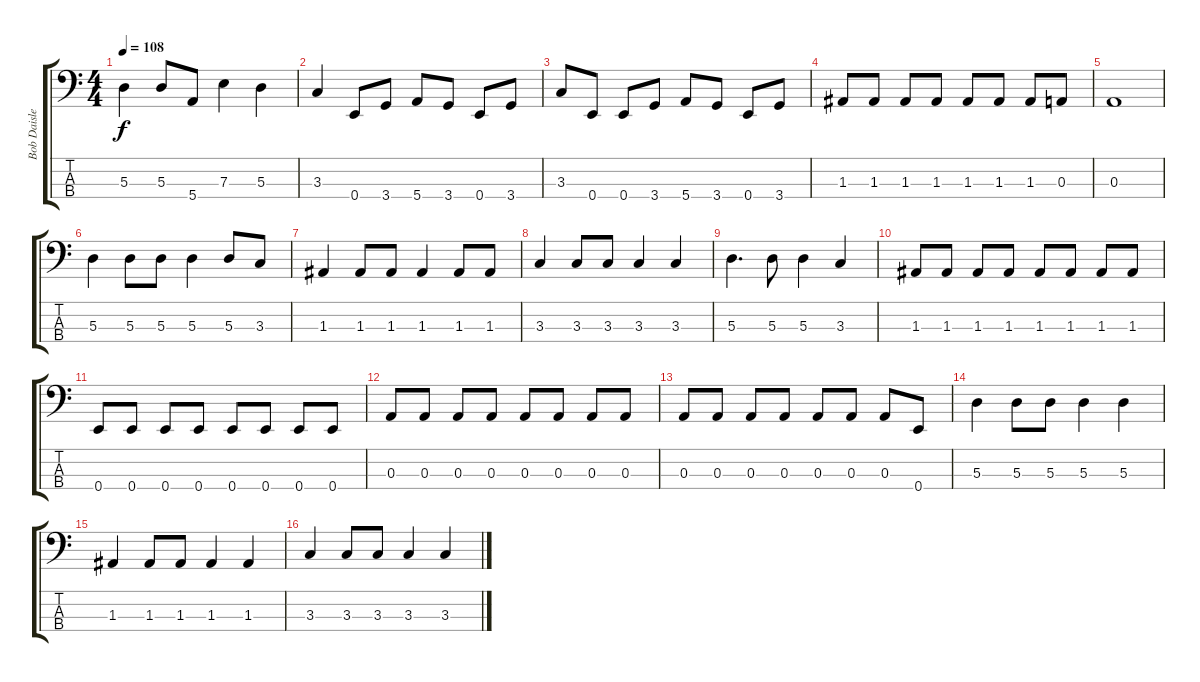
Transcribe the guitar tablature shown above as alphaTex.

\track ("Bob Daisley" "Bob Daisle") {instrument electricbassfinger}
\staff {score tabs}
\tuning (G2 D2 A1 E1) {hide}
\ts (4 4)
\tempo 108
\clef f4
\ks c
5.3.4{dy f} 5.3.8 5.4.8 7.3.4 5.3.4 |
3.3.4 0.4.8 3.4.8 5.4.8 3.4.8 0.4.8 3.4.8 |
3.3.8 0.4.8 0.4.8 3.4.8 5.4.8 3.4.8 0.4.8 3.4.8 |
1.3.8 1.3.8 1.3.8 1.3.8 1.3.8 1.3.8 1.3.8 0.3.8 |
0.3.1 |
5.3.4 5.3.8 5.3.8 5.3.4 5.3.8 3.3.8 |
1.3.4 1.3.8 1.3.8 1.3.4 1.3.8 1.3.8 |
3.3.4 3.3.8 3.3.8 3.3.4 3.3.4 |
5.3.4{d} 5.3.8 5.3.4 3.3.4 |
1.3.8 1.3.8 1.3.8 1.3.8 1.3.8 1.3.8 1.3.8 1.3.8 |
0.4.8 0.4.8 0.4.8 0.4.8 0.4.8 0.4.8 0.4.8 0.4.8 |
0.3.8 0.3.8 0.3.8 0.3.8 0.3.8 0.3.8 0.3.8 0.3.8 |
0.3.8 0.3.8 0.3.8 0.3.8 0.3.8 0.3.8 0.3.8 0.4.8 |
5.3.4 5.3.8 5.3.8 5.3.4 5.3.4 |
1.3.4 1.3.8 1.3.8 1.3.4 1.3.4 |
3.3.4 3.3.8 3.3.8 3.3.4 3.3.4
